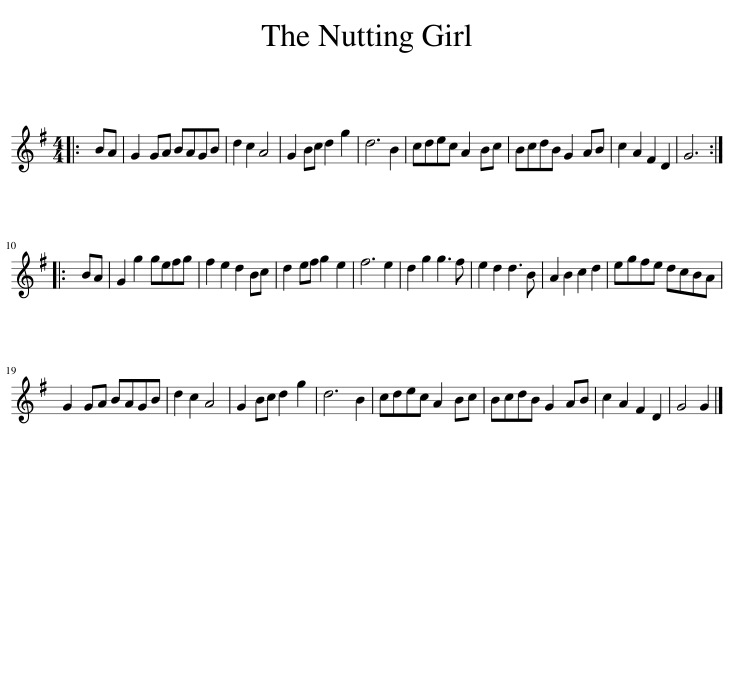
X:1
L:1/8
M:4/4
I:linebreak $
K:G
V:1 treble
V:1
|: BA | G2 GA BAGB | d2 c2 A4 | G2 Bc d2 g2 | d6 B2 | %5
 cdec A2 Bc | BcdB G2 AB | c2 A2 F2 D2 | G6 ::$ BA | %10
 G2 g2 gefg | f2 e2 d2 Bc | d2 ef g2 e2 | f6 e2 | d2 g2 g3 f | %15
 e2 d2 d3 B | A2 B2 c2 d2 | egfe dcBA |$ G2 GA BAGB | d2 c2 A4 | %20
 G2 Bc d2 g2 | d6 B2 | cdec A2 Bc | BcdB G2 AB | c2 A2 F2 D2 | %25
 G4 G2 |] %26
